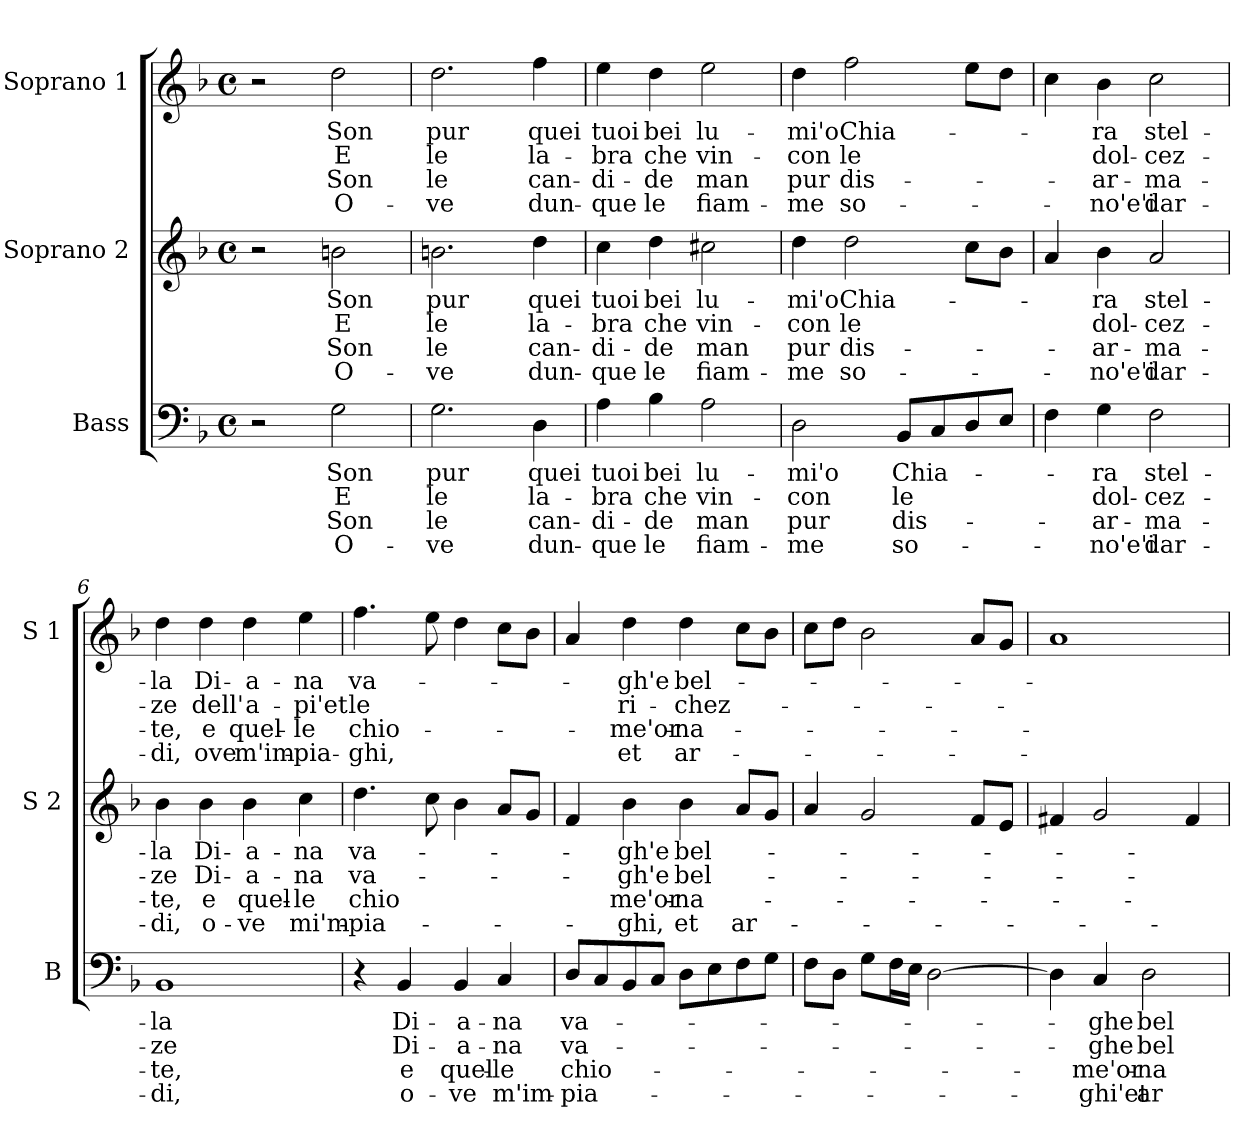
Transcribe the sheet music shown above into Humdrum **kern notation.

**kern	**text	**text	**text	**text	**kern	**text	**text	**text	**text	**kern	**text	**text	**text	**text
*part3	*part3	*part3	*part3	*part3	*part2	*part2	*part2	*part2	*part2	*part1	*part1	*part1	*part1	*part1
*staff3	*staff3	*staff3	*staff3	*staff3	*staff2	*staff2	*staff2	*staff2	*staff2	*staff1	*staff1	*staff1	*staff1	*staff1
*I"Bass	*	*	*	*	*I"Soprano 2	*	*	*	*	*I"Soprano 1	*	*	*	*
*I'B	*	*	*	*	*I'S 2	*	*	*	*	*I'S 1	*	*	*	*
*clefF4	*	*	*	*	*clefG2	*	*	*	*	*clefG2	*	*	*	*
*k[b-]	*	*	*	*	*k[b-]	*	*	*	*	*k[b-]	*	*	*	*
*F:	*	*	*	*	*F:	*	*	*	*	*F:	*	*	*	*
*M4/4	*	*	*	*	*M4/4	*	*	*	*	*M4/4	*	*	*	*
*met(c)	*	*	*	*	*met(c)	*	*	*	*	*met(c)	*	*	*	*
=1	=1	=1	=1	=1	=1	=1	=1	=1	=1	=1	=1	=1	=1	=1
2r	.	.	.	.	2r	.	.	.	.	2r	.	.	.	.
!	!LO:LY:b	!LO:LY:b	!LO:LY:b	!LO:LY:b	!	!LO:LY:b	!LO:LY:b	!LO:LY:b	!LO:LY:b	!	!LO:LY:b	!LO:LY:b	!LO:LY:b	!LO:LY:b
2G\	Son	E	Son	O-	2bn\	Son	E	Son	O-	2dd\	Son	E	Son	O-
=2	=2	=2	=2	=2	=2	=2	=2	=2	=2	=2	=2	=2	=2	=2
!	!LO:LY:b	!LO:LY:b	!LO:LY:b	!LO:LY:b	!	!LO:LY:b	!LO:LY:b	!LO:LY:b	!LO:LY:b	!	!LO:LY:b	!LO:LY:b	!LO:LY:b	!LO:LY:b
2.G\	pur	le	le	-ve	2.bn\	pur	le	le	-ve	2.dd\	pur	le	le	-ve
!	!LO:LY:b	!LO:LY:b	!LO:LY:b	!LO:LY:b	!	!LO:LY:b	!LO:LY:b	!LO:LY:b	!LO:LY:b	!	!LO:LY:b	!LO:LY:b	!LO:LY:b	!LO:LY:b
4D\	quei	la-	can-	dun-	4dd\	quei	la-	can-	dun-	4ff\	quei	la-	can-	dun-
=3	=3	=3	=3	=3	=3	=3	=3	=3	=3	=3	=3	=3	=3	=3
!	!LO:LY:b	!LO:LY:b	!LO:LY:b	!LO:LY:b	!	!LO:LY:b	!LO:LY:b	!LO:LY:b	!LO:LY:b	!	!LO:LY:b	!LO:LY:b	!LO:LY:b	!LO:LY:b
4A\	tuoi	-bra	-di-	-que	4cc\	tuoi	-bra	-di-	-que	4ee\	tuoi	-bra	-di-	-que
!	!LO:LY:b	!LO:LY:b	!LO:LY:b	!LO:LY:b	!	!LO:LY:b	!LO:LY:b	!LO:LY:b	!LO:LY:b	!	!LO:LY:b	!LO:LY:b	!LO:LY:b	!LO:LY:b
4B-\	bei	che	-de	le	4dd\	bei	che	-de	le	4dd\	bei	che	-de	le
!	!LO:LY:b	!LO:LY:b	!LO:LY:b	!LO:LY:b	!	!LO:LY:b	!LO:LY:b	!LO:LY:b	!LO:LY:b	!	!LO:LY:b	!LO:LY:b	!LO:LY:b	!LO:LY:b
2A\	lu-	vin-	man	fiam-	2cc#X\	lu-	vin-	man	fiam-	2ee\	lu-	vin-	man	fiam-
=4	=4	=4	=4	=4	=4	=4	=4	=4	=4	=4	=4	=4	=4	=4
!	!LO:LY:b	!LO:LY:b	!LO:LY:b	!LO:LY:b	!	!LO:LY:b	!LO:LY:b	!LO:LY:b	!LO:LY:b	!	!LO:LY:b	!LO:LY:b	!LO:LY:b	!LO:LY:b
2D\	-mi'o	-con	pur	-me	4dd\	-mi'o	-con	pur	-me	4dd\	-mi'o	-con	pur	-me
!	!	!	!	!	!	!LO:LY:b	!LO:LY:b	!LO:LY:b	!LO:LY:b	!	!LO:LY:b	!LO:LY:b	!LO:LY:b	!LO:LY:b
.	.	.	.	.	2dd\	Chia-	le	dis-	so-	2ff\	Chia-	le	dis-	so-
!	!LO:LY:b	!LO:LY:b	!LO:LY:b	!LO:LY:b	!	!	!	!	!	!	!	!	!	!
8BB-/L	Chia-	le	dis-	so-	.	.	.	.	.	.	.	.	.	.
8C/	.	.	.	.	.	.	.	.	.	.	.	.	.	.
8D/	.	.	.	.	8cc\L	.	.	.	.	8ee\L	.	.	.	.
8E/J	.	.	.	.	8b-\J	.	.	.	.	8dd\J	.	.	.	.
=5	=5	=5	=5	=5	=5	=5	=5	=5	=5	=5	=5	=5	=5	=5
4F\	.	.	.	.	4a/	.	.	.	.	4cc\	.	.	.	.
!	!LO:LY:b	!LO:LY:b	!LO:LY:b	!LO:LY:b	!	!LO:LY:b	!LO:LY:b	!LO:LY:b	!LO:LY:b	!	!LO:LY:b	!LO:LY:b	!LO:LY:b	!LO:LY:b
4G\	-ra	dol-	-ar-	-no'e'i	4b-\	-ra	dol-	-ar-	-no'e'i	4b-\	-ra	dol-	-ar-	-no'e'i
!	!LO:LY:b	!LO:LY:b	!LO:LY:b	!LO:LY:b	!	!LO:LY:b	!LO:LY:b	!LO:LY:b	!LO:LY:b	!	!LO:LY:b	!LO:LY:b	!LO:LY:b	!LO:LY:b
2F\	stel-	-cez-	-ma-	dar-	2a/	stel-	-cez-	-ma-	dar-	2cc\	stel-	-cez-	-ma-	dar-
!!LO:LB:g=z
=6	=6	=6	=6	=6	=6	=6	=6	=6	=6	=6	=6	=6	=6	=6
!	!LO:LY:b	!LO:LY:b	!LO:LY:b	!LO:LY:b	!	!LO:LY:b	!LO:LY:b	!LO:LY:b	!LO:LY:b	!	!LO:LY:b	!LO:LY:b	!LO:LY:b	!LO:LY:b
1BB-	-la	-ze	-te,	-di,	4b-\	-la	-ze	-te,	-di,	4dd\	-la	-ze	-te,	-di,
!	!	!	!	!	!	!LO:LY:b	!LO:LY:b	!LO:LY:b	!LO:LY:b	!	!LO:LY:b	!LO:LY:b	!LO:LY:b	!LO:LY:b
.	.	.	.	.	4b-\	Di-	Di-	e	o-	4dd\	Di-	dell'	e	ove
!	!	!	!	!	!	!LO:LY:b	!LO:LY:b	!LO:LY:b	!LO:LY:b	!	!LO:LY:b	!LO:LY:b	!LO:LY:b	!LO:LY:b
.	.	.	.	.	4b-\	-a-	-a-	quel-	-ve	4dd\	-a-	a-	quel-	m'im-
!	!	!	!	!	!	!LO:LY:b	!LO:LY:b	!LO:LY:b	!LO:LY:b	!	!LO:LY:b	!LO:LY:b	!LO:LY:b	!LO:LY:b
.	.	.	.	.	4cc\	-na	-na	-le	mi'm-	4ee\	-na	-pi'et	-le	-pia-
=7	=7	=7	=7	=7	=7	=7	=7	=7	=7	=7	=7	=7	=7	=7
!	!	!	!	!	!	!LO:LY:b	!LO:LY:b	!LO:LY:b	!LO:LY:b	!	!LO:LY:b	!LO:LY:b	!LO:LY:b	!LO:LY:b
4r	.	.	.	.	4.dd\	va-	va-	chio	-pia-	4.ff\	va-	le	chio-	-ghi,
!	!LO:LY:b	!LO:LY:b	!LO:LY:b	!LO:LY:b	!	!	!	!	!	!	!	!	!	!
4BB-/	Di-	Di-	e	o-	.	.	.	.	.	.	.	.	.	.
.	.	.	.	.	8cc\	.	.	.	.	8ee\	.	.	.	.
!	!LO:LY:b	!LO:LY:b	!LO:LY:b	!LO:LY:b	!	!	!	!	!	!	!	!	!	!
4BB-/	-a-	-a-	quel-	-ve	4b-\	.	.	.	.	4dd\	.	.	.	.
!	!LO:LY:b	!LO:LY:b	!LO:LY:b	!LO:LY:b	!	!	!	!	!	!	!	!	!	!
4C/	-na	-na	-le	m'im-	8a/L	.	.	.	.	8cc\L	.	.	.	.
.	.	.	.	.	8g/J	.	.	.	.	8b-\J	.	.	.	.
=8	=8	=8	=8	=8	=8	=8	=8	=8	=8	=8	=8	=8	=8	=8
!	!LO:LY:b	!LO:LY:b	!LO:LY:b	!LO:LY:b	!	!	!	!	!	!	!	!	!	!
8D/L	va-	va-	chio-	-pia-	4f/	.	.	.	.	4a/	.	.	.	.
8C/	.	.	.	.	.	.	.	.	.	.	.	.	.	.
!	!	!	!	!	!	!LO:LY:b	!LO:LY:b	!LO:LY:b	!LO:LY:b	!	!LO:LY:b	!LO:LY:b	!LO:LY:b	!LO:LY:b
8BB-/	.	.	.	.	4b-\	-gh'e	-gh'e	me'or-	-ghi,	4dd\	-gh'e	ri-	-me'or-	et
8C/J	.	.	.	.	.	.	.	.	.	.	.	.	.	.
!	!	!	!	!	!	!LO:LY:b	!LO:LY:b	!LO:LY:b	!LO:LY:b	!	!LO:LY:b	!LO:LY:b	!LO:LY:b	!LO:LY:b
8D\L	.	.	.	.	4b-\	bel-	bel-	-na-	et	4dd\	bel-	-chez-	-na-	ar-
8E\	.	.	.	.	.	.	.	.	.	.	.	.	.	.
!	!	!	!	!	!	!	!	!	!LO:LY:b	!	!	!	!	!
8F\	.	.	.	.	8a/L	.	.	.	ar-	8cc\L	.	.	.	.
8G\J	.	.	.	.	8g/J	.	.	.	.	8b-\J	.	.	.	.
=9	=9	=9	=9	=9	=9	=9	=9	=9	=9	=9	=9	=9	=9	=9
8F\L	.	.	.	.	4a/	.	.	.	.	8cc\L	.	.	.	.
8D\J	.	.	.	.	.	.	.	.	.	8dd\J	.	.	.	.
8G\L	.	.	.	.	2g/	.	.	.	.	2b-\	.	.	.	.
16F\L	.	.	.	.	.	.	.	.	.	.	.	.	.	.
16E\JJ	.	.	.	.	.	.	.	.	.	.	.	.	.	.
[2D\	.	.	.	.	.	.	.	.	.	.	.	.	.	.
.	.	.	.	.	8f/L	.	.	.	.	8a/L	.	.	.	.
.	.	.	.	.	8e/J	.	.	.	.	8g/J	.	.	.	.
=10	=10	=10	=10	=10	=10	=10	=10	=10	=10	=10	=10	=10	=10	=10
4D\]	.	.	.	.	4f#X/	.	.	.	.	1a	.	.	.	.
!	!LO:LY:b	!LO:LY:b	!LO:LY:b	!LO:LY:b	!	!	!	!	!	!	!	!	!	!
4C/	-ghe	-ghe	-me'or-	-ghi'et	2g/	.	.	.	.	.	.	.	.	.
!	!LO:LY:b	!LO:LY:b	!LO:LY:b	!LO:LY:b	!	!	!	!	!	!	!	!	!	!
2D\	bel-	bel-	-na-	ar-	.	.	.	.	.	.	.	.	.	.
.	.	.	.	.	4f#/	.	.	.	.	.	.	.	.	.
=	=	=	=	=	=	=	=	=	=	=	=	=	=	=
*-	*-	*-	*-	*-	*-	*-	*-	*-	*-	*-	*-	*-	*-	*-
